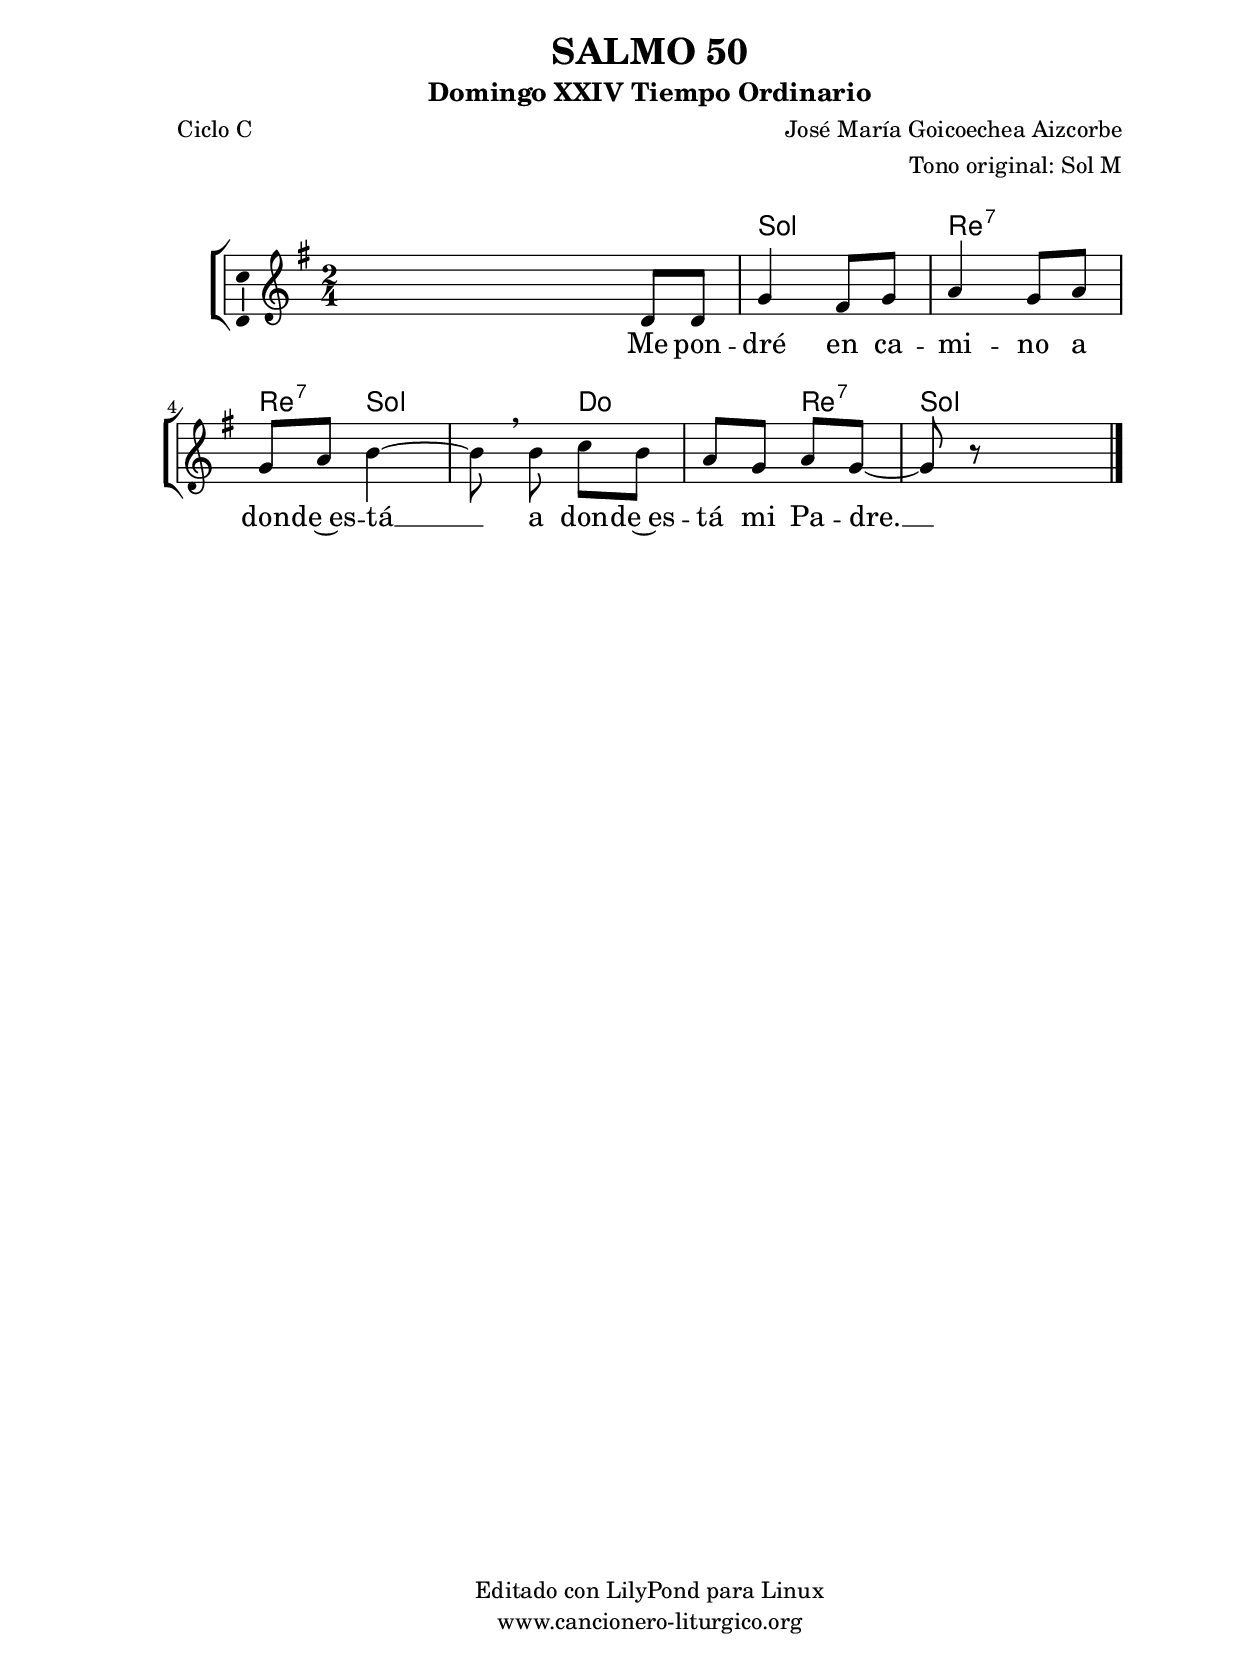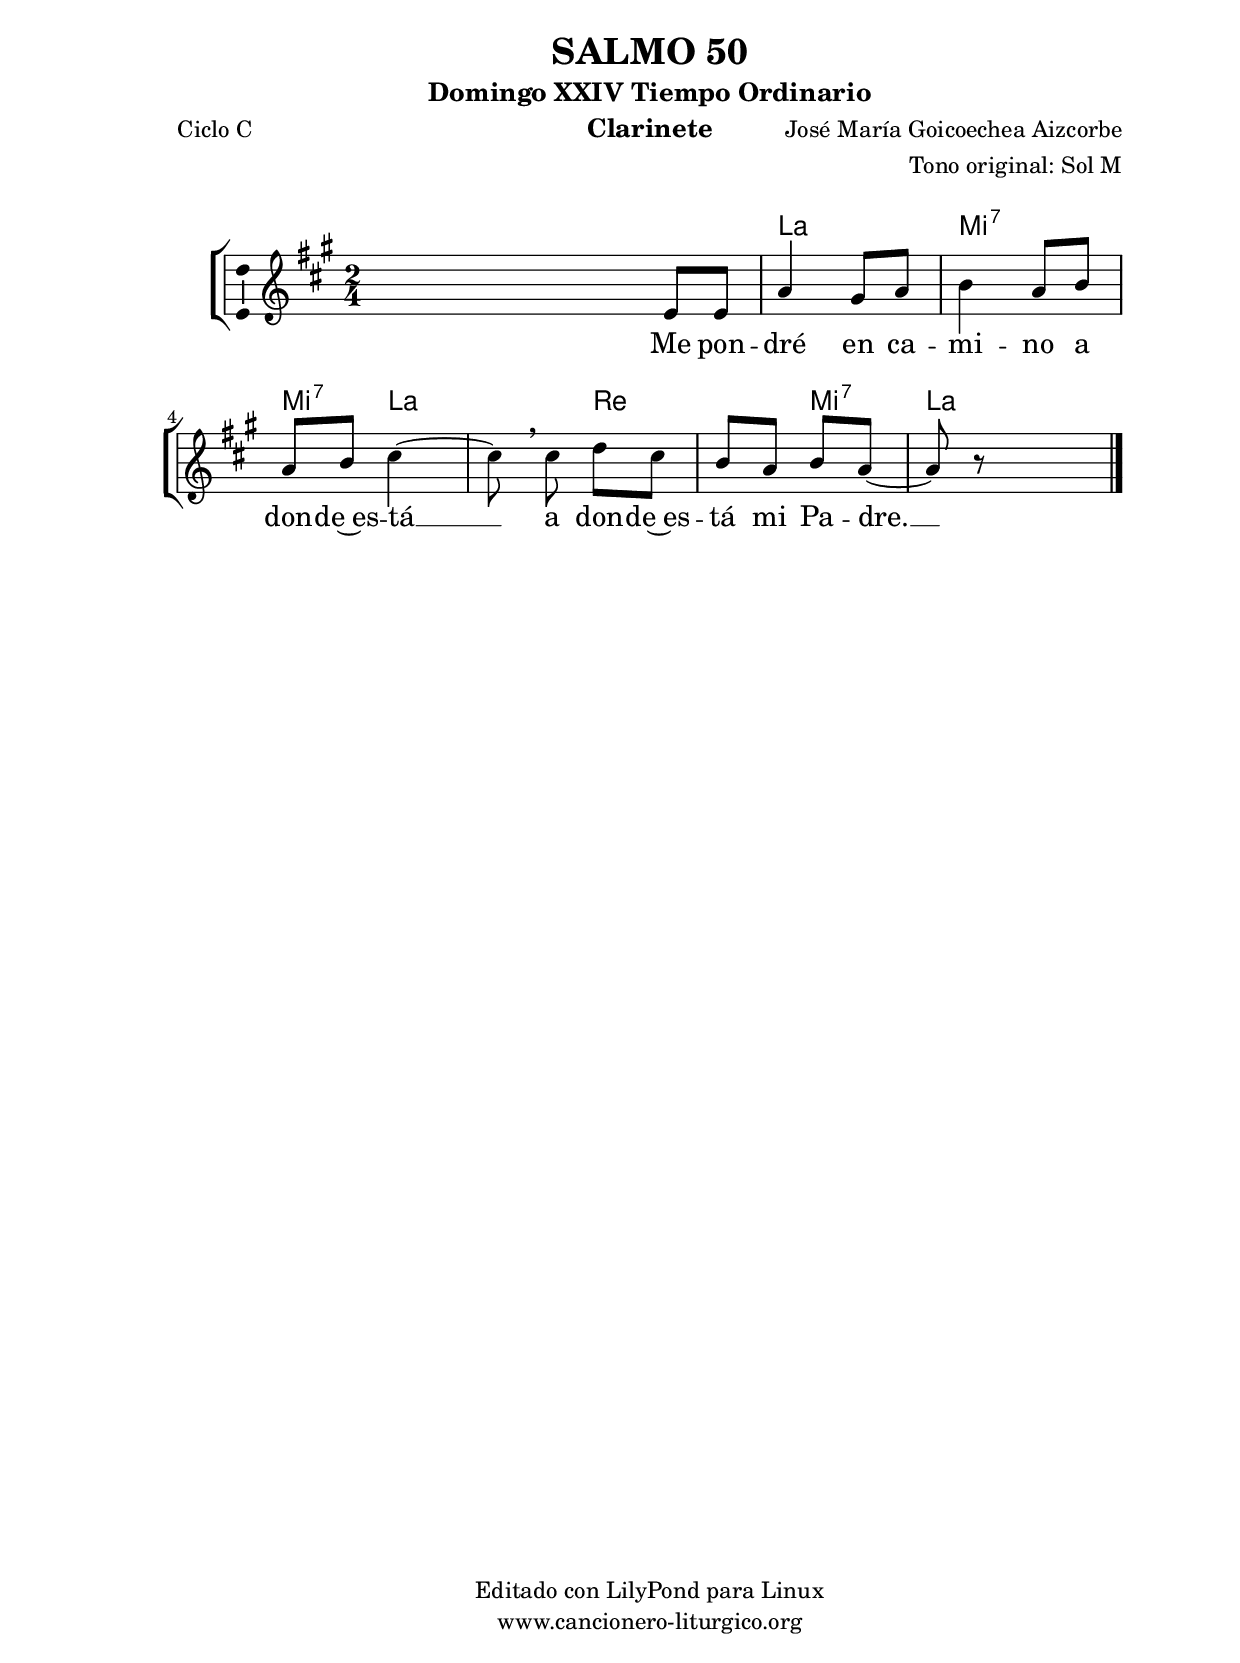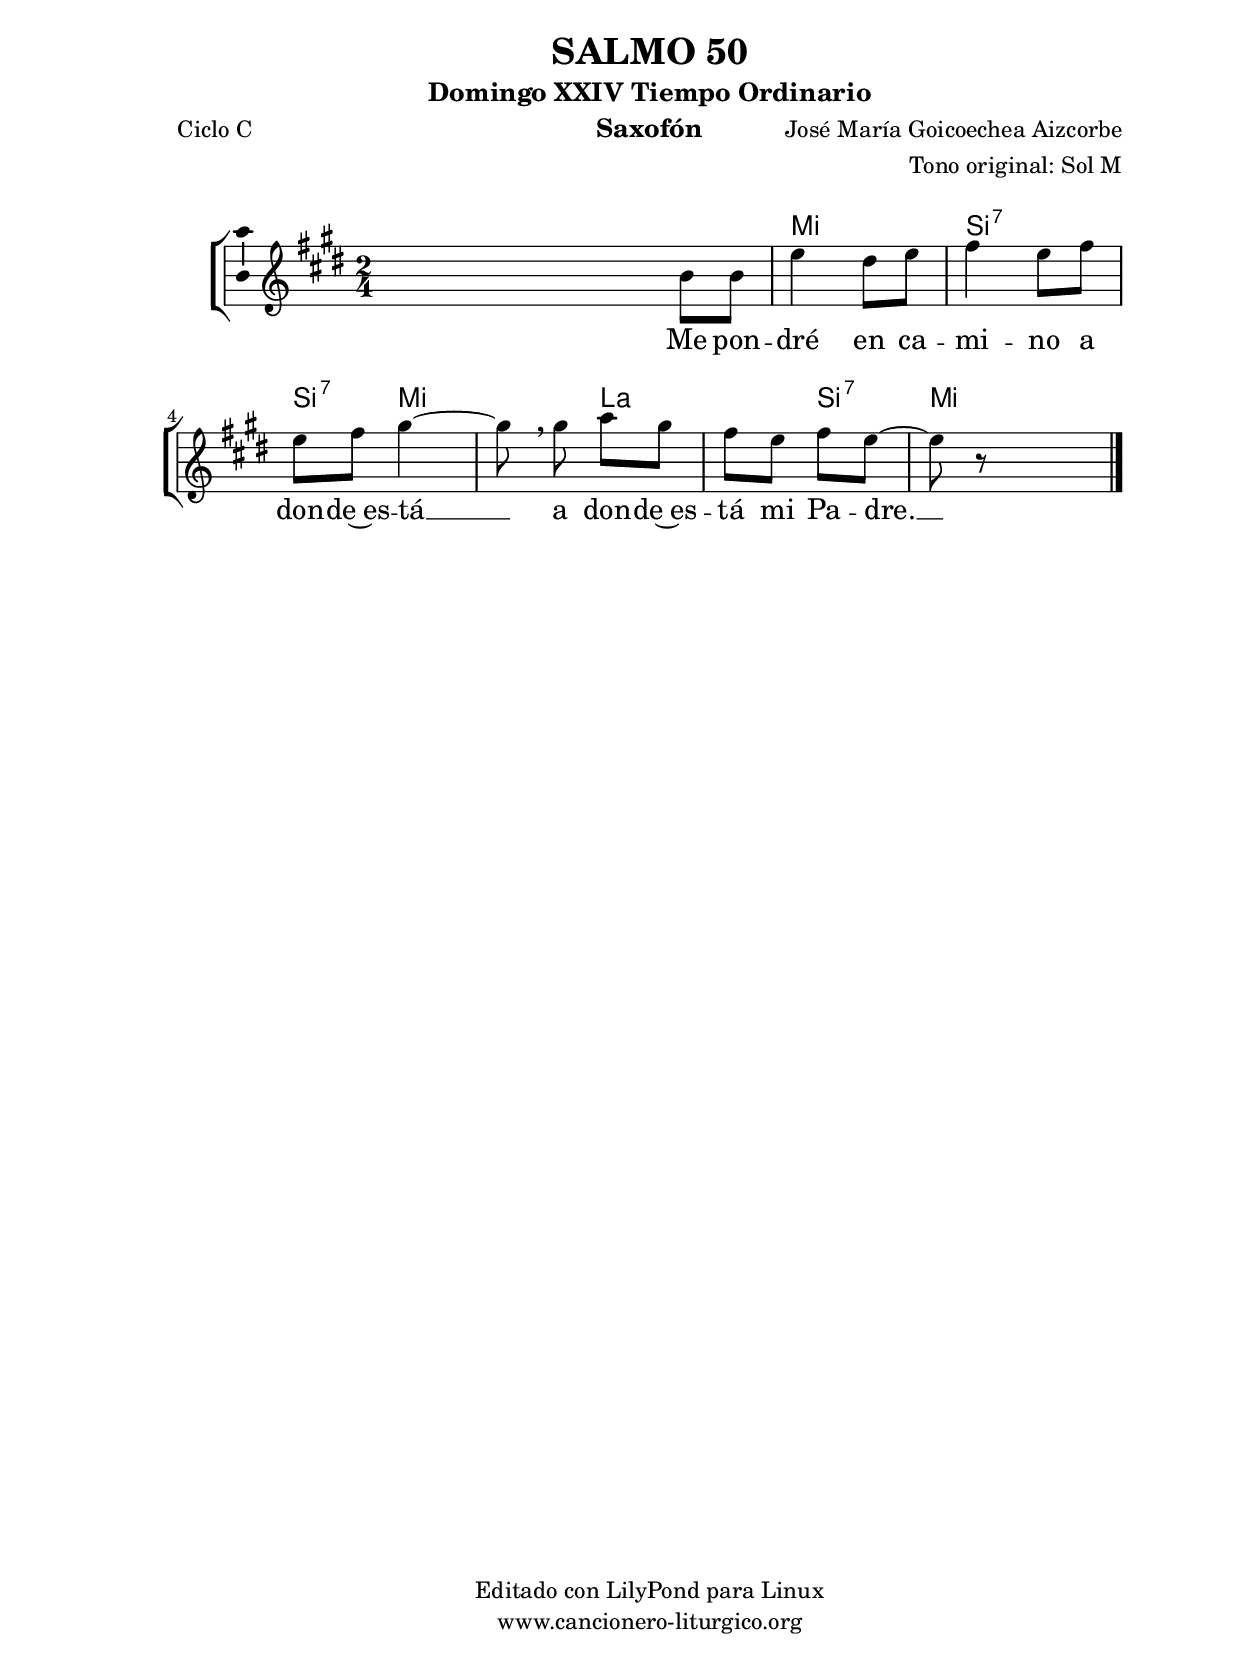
%
%para convertir .midi en .wav:
%timidity filename.midi -Ow -o finename.wav
%
%
%Para convertir de .wav a .mp3:
%lame -h -m j filename.wav
%
%
%para escuchar el midi:
%timidity nombrefichero.midi
%


%versión de lilypond para la que se ha escrito esta partitura:
\version "2.16.0"

	%Tamaño papel
	#(set-default-paper-size "a4")
	%Tamaño partitura
	#(set-global-staff-size 20)
	%No responde al pulsar sobre una nota
	#(ly:set-option 'point-and-click #f)

%parámetros del encabezamiento:
\header {
	title = "SALMO 50"
	subtitle = "Domingo XXIV Tiempo Ordinario"
	composer = "José María Goicoechea Aizcorbe"
	poet = "Ciclo C"
	meter = ""
	arranger = "Tono original: Sol M"
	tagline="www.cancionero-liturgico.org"
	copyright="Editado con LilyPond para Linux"
	}

%parámetros asociados al papel:
\paper  {
	oddHeaderMarkup = \markup {\fill-line { \on-the-fly #not-first-page \fromproperty #'header:title \on-the-fly #not-first-page \fromproperty #'header:composer }}
	evenHeaderMarkup = \markup {\fill-line { \fromproperty #'header:composer \fromproperty #'header:title }}
	#(set-paper-size "a4")
	print-page-number = ##f
	first-page-number = 1
	print-first-page-number = ##f
%	head-separation = 3.0 \cm
	top-margin = 2.0 \cm
	bottom-margin = 0.5\cm
%%%	bottom-margin = -1.0\cm
	left-margin = 3.0 \cm
	line-width = 16.0 \cm 
	indent = 8\mm
	interscoreline = 2.\mm
	between-system-space = 15\mm
%	para que las partituras no llenen la hoja:
	ragged-bottom = ##t
%	idem para la última hoja:
	ragged-last-bottom = ##f
%	para que las partituras llenen el ancho del papel:
	ragged-last = ##f
	after-title-space = 2.5 \cm
%page-count=1
%system-count=8

	%Flexible Vertical Spacing
%	markup-markup-spacing =
%	#'((basic-distance . 15) (minimum-distance . 15) (padding . 3))
	markup-system-spacing =
	#'((basic-distance . 15) (minimum-distance . 15) (padding . 3))
	system-system-spacing =
	#'((basic-distance . 15) (minimum-distance . 15) (padding . 3))
	score-system-spacing =
	#'((basic-distance . 15) (minimum-distance . 15) (padding . 5))
%	top-system-spacing = % header
%	#'((basic-distance . 8) (minimum-distance . 0) (padding . 3))
%	top-markup-spacing =
%	#'((basic-distance . 20) (minimum-distance . 20) (padding . 3))
	last-bottom-spacing = % footer
	#'((basic-distance . 5) (minimum-distance . 5) (padding . 3))
%	score-markup-spacing =
%	#'((basic-distance . 16) (minimum-distance . 13) (padding . 3))

	}


%parámetros que afectan a toda la partitura:
global =  {
	%clave de sol (G):
	\clef G
	%armadura:
%%%	\transpose ees c
	\key g \major
	\tempo 4=100
	\set Score.tempoHideNote = ##t
	}


acordes = {
	\italianChords
	\chordmode {
%%%	\transpose ees c
{

s2 g2 d:7 d4:7 g s c s d:7 g2

	}
	}
}

melodia = 
%%%	\transpose ees c
{
	\relative c'{

	\time 2/4
s4 d8 d
g4 fis8 g
a4 g8 a
g8 a b4~
b8 \breathe b c b
a8 g a g~
g8 r8 s4

	\bar "|."
	}
	}


texto = \lyricmode {
Me pon -- dré en ca -- mi -- no a don -- de~es -- tá __
a don -- de~es -- tá mi Pa -- dre. __
	}


acordesStaff = \context ChordNames = acordesStaff <<
	\set chordChanges = ##t
	\acordes
	>>


vozStaff = \context Voice = vozStaff
\with {\consists "Ambitus_engraver"}
<<
%	\set Staff.instrumentName = ""
%	\set Staff.shortInstrumentName = ""
%	\set Staff.midiInstrument = #"clarinet"
%	\set Staff.midiInstrument = #"cello"
%	\set Staff.midiInstrument = #"flute"
	\set Staff.midiInstrument = #"electric guitar (jazz)"
%	\set Staff.midiInstrument = #"english horn"
%	\set Staff.midiInstrument = #"violin"
%	\set Staff.midiInstrument = #"glockenspiel"
	\set Staff.midiMinimumVolume = #0.7
	\set Staff.midiMaximumVolume = #0.9
	\global
	\melodia
	>>


textoStaff = \context Lyrics = textoStaff <<
	\lyricsto vozStaff \texto
	>>

\book {
	\score {
		\context ChoirStaff {
			\override StaffGroup.SystemStartBracket #'collapse-height = #1
			\override Score.SystemStartBar #'collapse-height = #1
			<<
			\acordesStaff
			\vozStaff
			\textoStaff
			>>
			}
		\layout {
	    		\context {
				\Lyrics
				\override LyricText #'font-size = #2
				}
	   		 \context {
				\Score
				%fontSize = #3
				\override StaffSymbol #'staff-space = #(magstep +3)
				%\override Beam #'thickness = #0.55
				%\override SpacingSpanner #'spacing-increment = #1.0
				%\override Slur #'height-limit = #1.5
				}
			}
		}
	\score {
		\unfoldRepeats
		\context ChoirStaff {
			<<
			\acordesStaff
			\vozStaff
			>>
			}
		\midi {
	  		\context {
	  			\Score
				tempoWholesPerMinute = #(ly:make-moment 70 4)
				}
			}
		}
	}

%Partitura para clarinete
#(define output-suffix "C")
\book {
	\header{
		instrument = "Clarinete"
		}
	\score {
		\context ChoirStaff {
			\override StaffGroup.SystemStartBracket #'collapse-height = #1
			\override Score.SystemStartBar #'collapse-height = #1
\transpose c d
			<<
			\acordesStaff
			\vozStaff
			\textoStaff
			>>
			}
		\layout {
	    		\context {
				\Lyrics
				\override LyricText #'font-size = #2
				}
	   		 \context {
				\Score
				%fontSize = #3
				\override StaffSymbol #'staff-space = #(magstep +3)
				%\override Beam #'thickness = #0.55
				%\override SpacingSpanner #'spacing-increment = #1.0
				%\override Slur #'height-limit = #1.5
				}
			}
		}
	}

%Partitura para saxofón
#(define output-suffix "S")
\book {
	\header{
		instrument = "Saxofón"
		}
	\score {
		\context ChoirStaff {
			\override StaffGroup.SystemStartBracket #'collapse-height = #1
			\override Score.SystemStartBar #'collapse-height = #1
\transpose c a
			<<
			\acordesStaff
			\vozStaff
			\textoStaff
			>>
			}
		\layout {
	    		\context {
				\Lyrics
				\override LyricText #'font-size = #2
				}
	   		 \context {
				\Score
				%fontSize = #3
				\override StaffSymbol #'staff-space = #(magstep +3)
				%\override Beam #'thickness = #0.55
				%\override SpacingSpanner #'spacing-increment = #1.0
				%\override Slur #'height-limit = #1.5
				}
			}
		}
	}

